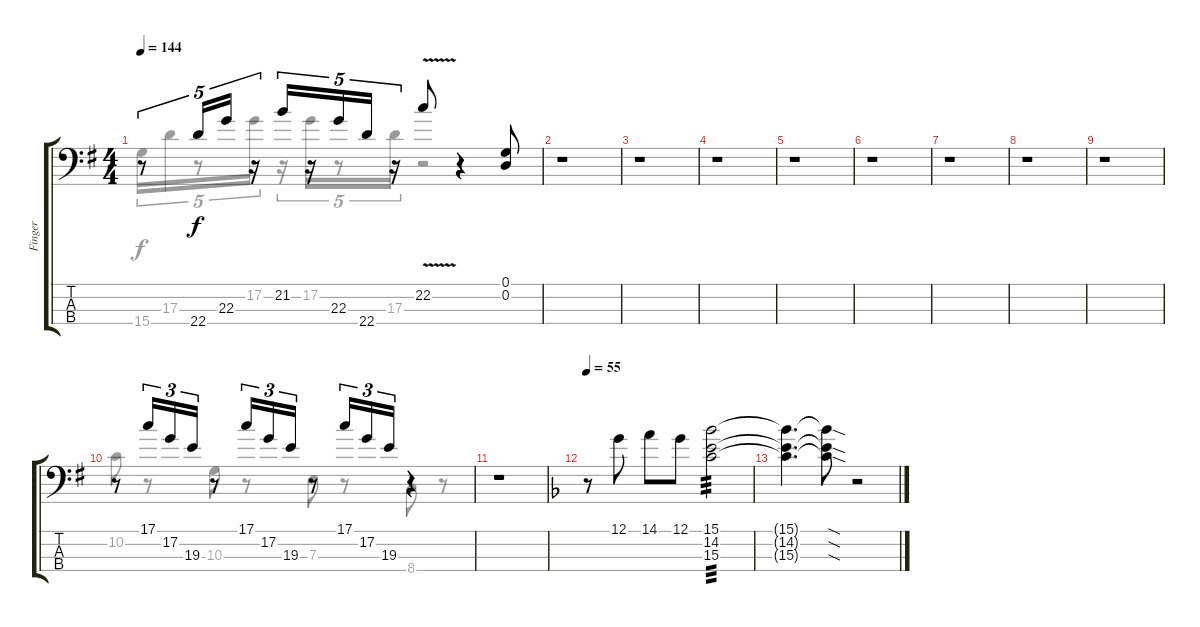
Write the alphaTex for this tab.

\track ("Finger" "Finger") {instrument electricbassfinger}
\staff {score tabs}
\tuning (G2 D2 A1 E1) {hide}
\voice
\ts (4 4)
\tempo 144
\clef f4
\ks g
r.8{tu (5 4) dy f} 22.4.16{tu (5 4)} 22.3.16{tu (5 4)} r.16{tu (5 4)} 21.2.16{tu (5 4)} r.16{tu (5 4)} 22.3.16{tu (5 4)} 22.4.16{tu (5 4)} r.16{tu (5 4)} 22.2{v}.8 r.4 (0.1 0.2).8 |
r.1 |
r.1 |
r.1 |
r.1 |
r.1 |
r.1 |
r.1 |
r.1 |
r.8 17.1.16{tu (3 2)} 17.2.16{tu (3 2)} 19.3.16{tu (3 2)} r.8 17.1.16{tu (3 2)} 17.2.16{tu (3 2)} 19.3.16{tu (3 2)} r.8 17.1.16{tu (3 2)} 17.2.16{tu (3 2)} 19.3.16{tu (3 2)} r.4 |
r.1 |
\tempo 55
\ks f
r.8 12.1.8 14.1.8 12.1.8 (15.1 14.2 15.3).2{tp 3} |
(15.1{t} 14.2{t} 15.3{t}).4{d} (15.1{sod t} 14.2{sod t} 15.3{sod t}).8 r.2
\voice
\clef f4
\ottava regular
\simile none
\ks g
15.4.16{tu (5 4) dy f} 17.3.16{tu (5 4)} r.8{tu (5 4)} 17.2.16{tu (5 4)} r.16{tu (5 4)} 17.2.16{tu (5 4)} r.8{tu (5 4)} 17.3.16{tu (5 4)} r.2 |
|
|
|
|
|
|
|
|
10.2.8 r.8 10.3.8 r.8 7.3.8 r.8 8.4.8 r.8 |
|
\ks f
|
